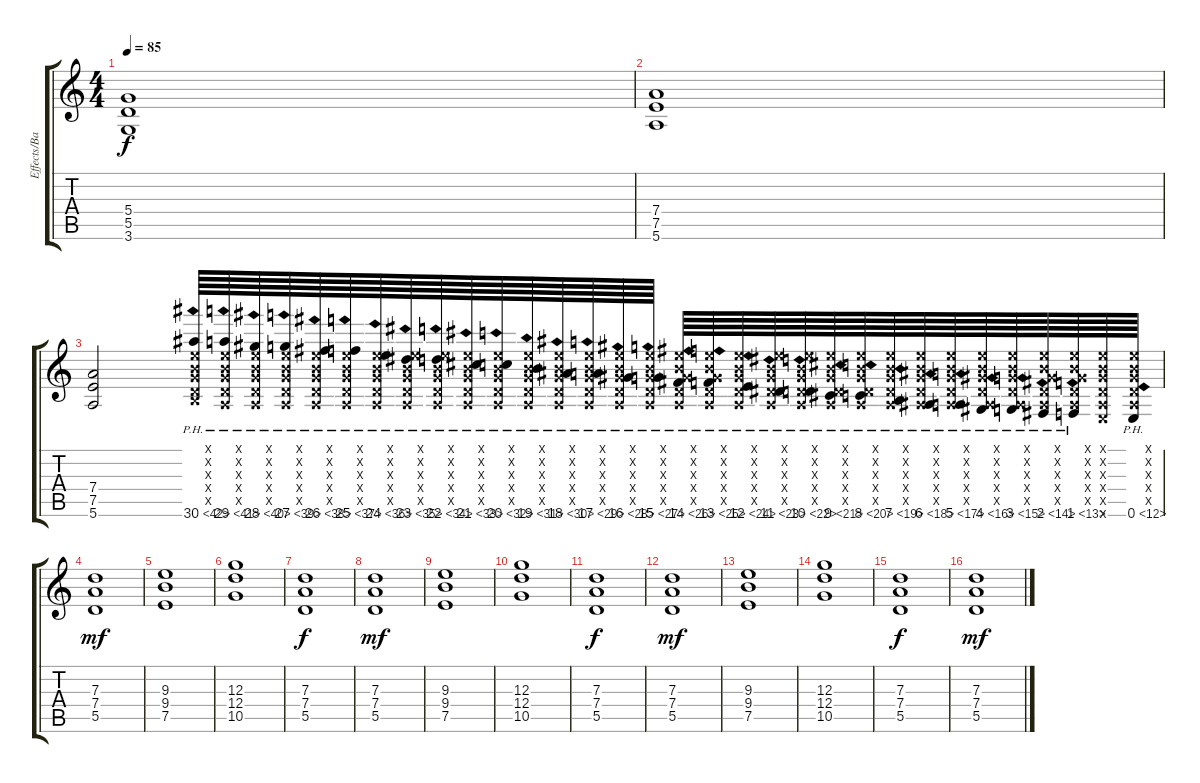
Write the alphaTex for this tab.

\track ("Effects/Back-Up Guitar" "Effects/Ba") {instrument distortionguitar}
\staff {score tabs}
\tuning (E4 B3 G3 D3 A2 E2) {hide}
\ts (4 4)
\tempo 85
\clef g2
\ks c
(5.4 5.5 3.6).1{dy f} |
(7.4 7.5 5.6).1{volume 12} |
(7.4 7.5 5.6).2 (0.1{x} 0.2{x} 0.3{x} 0.4{x} 2.5{x} 30.6{ph 12}).64{volume 12 instrument lead2sawtooth} (0.1{x} 0.2{x} 0.3{x} 0.4{x} 0.5{x} 29.6{ph 12}).64 (0.1{x} 0.2{x} 0.3{x} 0.4{x} 0.5{x} 28.6{ph 12}).64 (0.1{x} 0.2{x} 0.3{x} 0.4{x} 0.5{x} 27.6{ph 12}).64 (0.1{x} 0.2{x} 0.3{x} 0.4{x} 0.5{x} 26.6{ph 12}).64 (0.1{x} 0.2{x} 0.3{x} 0.4{x} 0.5{x} 25.6{ph 12}).64 (0.1{x} 0.2{x} 0.3{x} 0.4{x} 0.5{x} 24.6{ph 12}).64 (0.1{x} 0.2{x} 0.3{x} 0.4{x} 0.5{x} 23.6{ph 12}).64 (0.1{x} 0.2{x} 0.3{x} 0.4{x} 0.5{x} 22.6{ph 12}).64 (0.1{x} 0.2{x} 0.3{x} 0.4{x} 0.5{x} 21.6{ph 12}).64 (0.1{x} 0.2{x} 0.3{x} 0.4{x} 0.5{x} 20.6{ph 12}).64 (0.1{x} 0.2{x} 0.3{x} 0.4{x} 0.5{x} 19.6{ph 12}).64 (0.1{x} 0.2{x} 0.3{x} 0.4{x} 0.5{x} 18.6{ph 12}).64 (0.1{x} 0.2{x} 0.3{x} 0.4{x} 0.5{x} 17.6{ph 12}).64 (0.1{x} 0.2{x} 0.3{x} 0.4{x} 0.5{x} 16.6{ph 12}).64 (0.1{x} 0.2{x} 0.3{x} 0.4{x} 0.5{x} 15.6{ph 12}).64 (0.1{x} 0.2{x} 0.3{x} 0.4{x} 0.5{x} 14.6{ph 12}).64 (0.1{x} 0.2{x} 0.3{x} 0.4{x} 0.5{x} 13.6{ph 12}).64 (0.1{x} 0.2{x} 0.3{x} 0.4{x} 0.5{x} 12.6{ph 12}).64 (0.1{x} 0.2{x} 0.3{x} 0.4{x} 0.5{x} 11.6{ph 12}).64 (0.1{x} 0.2{x} 0.3{x} 0.4{x} 0.5{x} 10.6{ph 12}).64 (0.1{x} 0.2{x} 0.3{x} 0.4{x} 0.5{x} 9.6{ph 12}).64 (0.1{x} 0.2{x} 0.3{x} 0.4{x} 0.5{x} 8.6{ph 12}).64 (0.1{x} 0.2{x} 0.3{x} 0.4{x} 0.5{x} 7.6{ph 12}).64 (0.1{x} 0.2{x} 0.3{x} 0.4{x} 0.5{x} 6.6{ph 12}).64 (0.1{x} 0.2{x} 0.3{x} 0.4{x} 0.5{x} 5.6{ph 12}).64 (0.1{x} 0.2{x} 0.3{x} 0.4{x} 0.5{x} 4.6{ph 12}).64 (0.1{x} 0.2{x} 0.3{x} 0.4{x} 0.5{x} 3.6{ph 12}).64 (0.1{x} 0.2{x} 0.3{x} 0.4{x} 0.5{x} 2.6{ph 12}).64 (0.1{x} 0.2{x} 0.3{x} 0.4{x} 0.5{x} 1.6{ph 12}).64 (0.1{x} 0.2{x} 0.3{x} 0.4{x} 0.5{x} 0.6{x}).64 (0.1{x} 0.2{x} 0.3{x} 0.4{x} 0.5{x} 0.6{ph 12}).64 |
(7.3 7.4 5.5).1{dy mf volume 12} |
(9.3 9.4 7.5).1 |
(12.3 12.4 10.5).1 |
(7.3 7.4 5.5).1{dy f} |
(7.3 7.4 5.5).1{dy mf volume 12} |
(9.3 9.4 7.5).1 |
(12.3 12.4 10.5).1 |
(7.3 7.4 5.5).1{dy f} |
(7.3 7.4 5.5).1{dy mf volume 12} |
(9.3 9.4 7.5).1 |
(12.3 12.4 10.5).1 |
(7.3 7.4 5.5).1{dy f} |
(7.3 7.4 5.5).1{dy mf volume 12}
